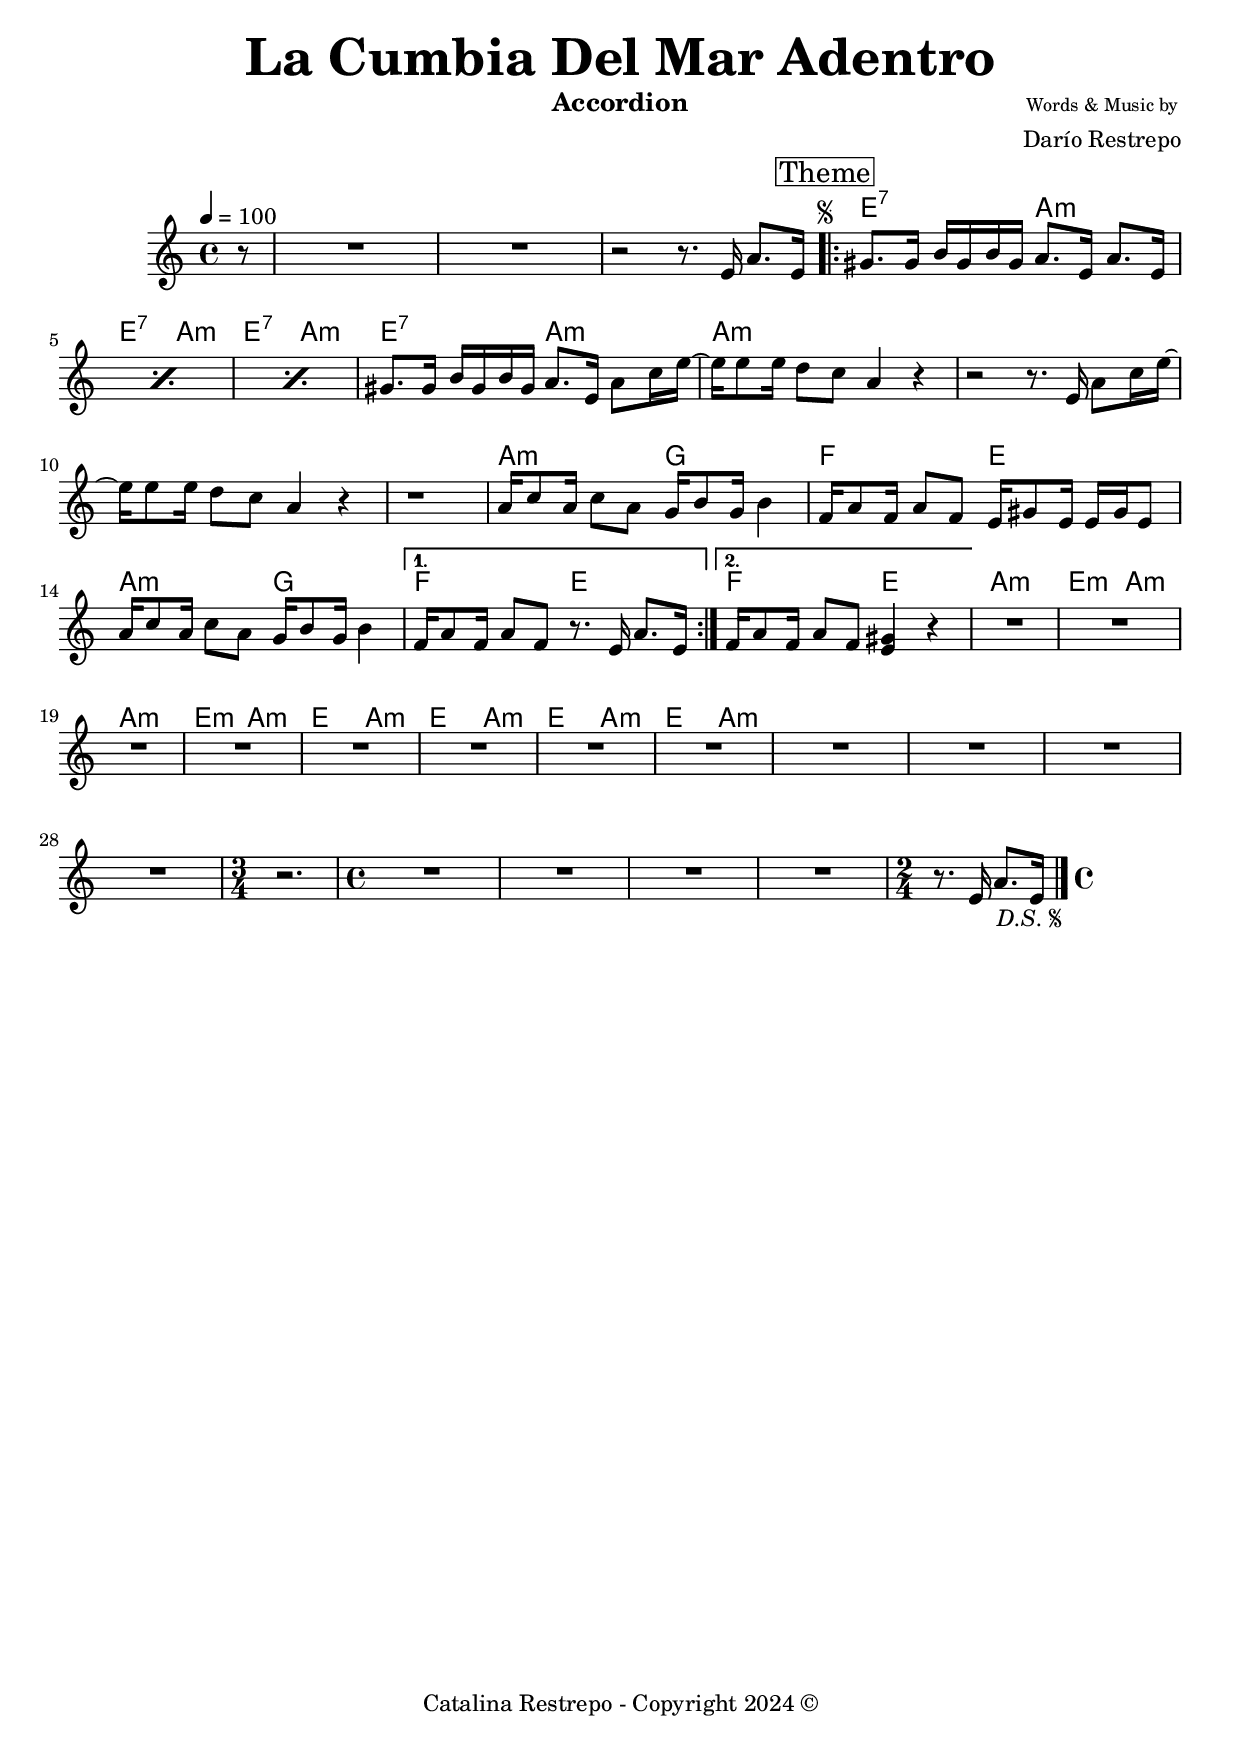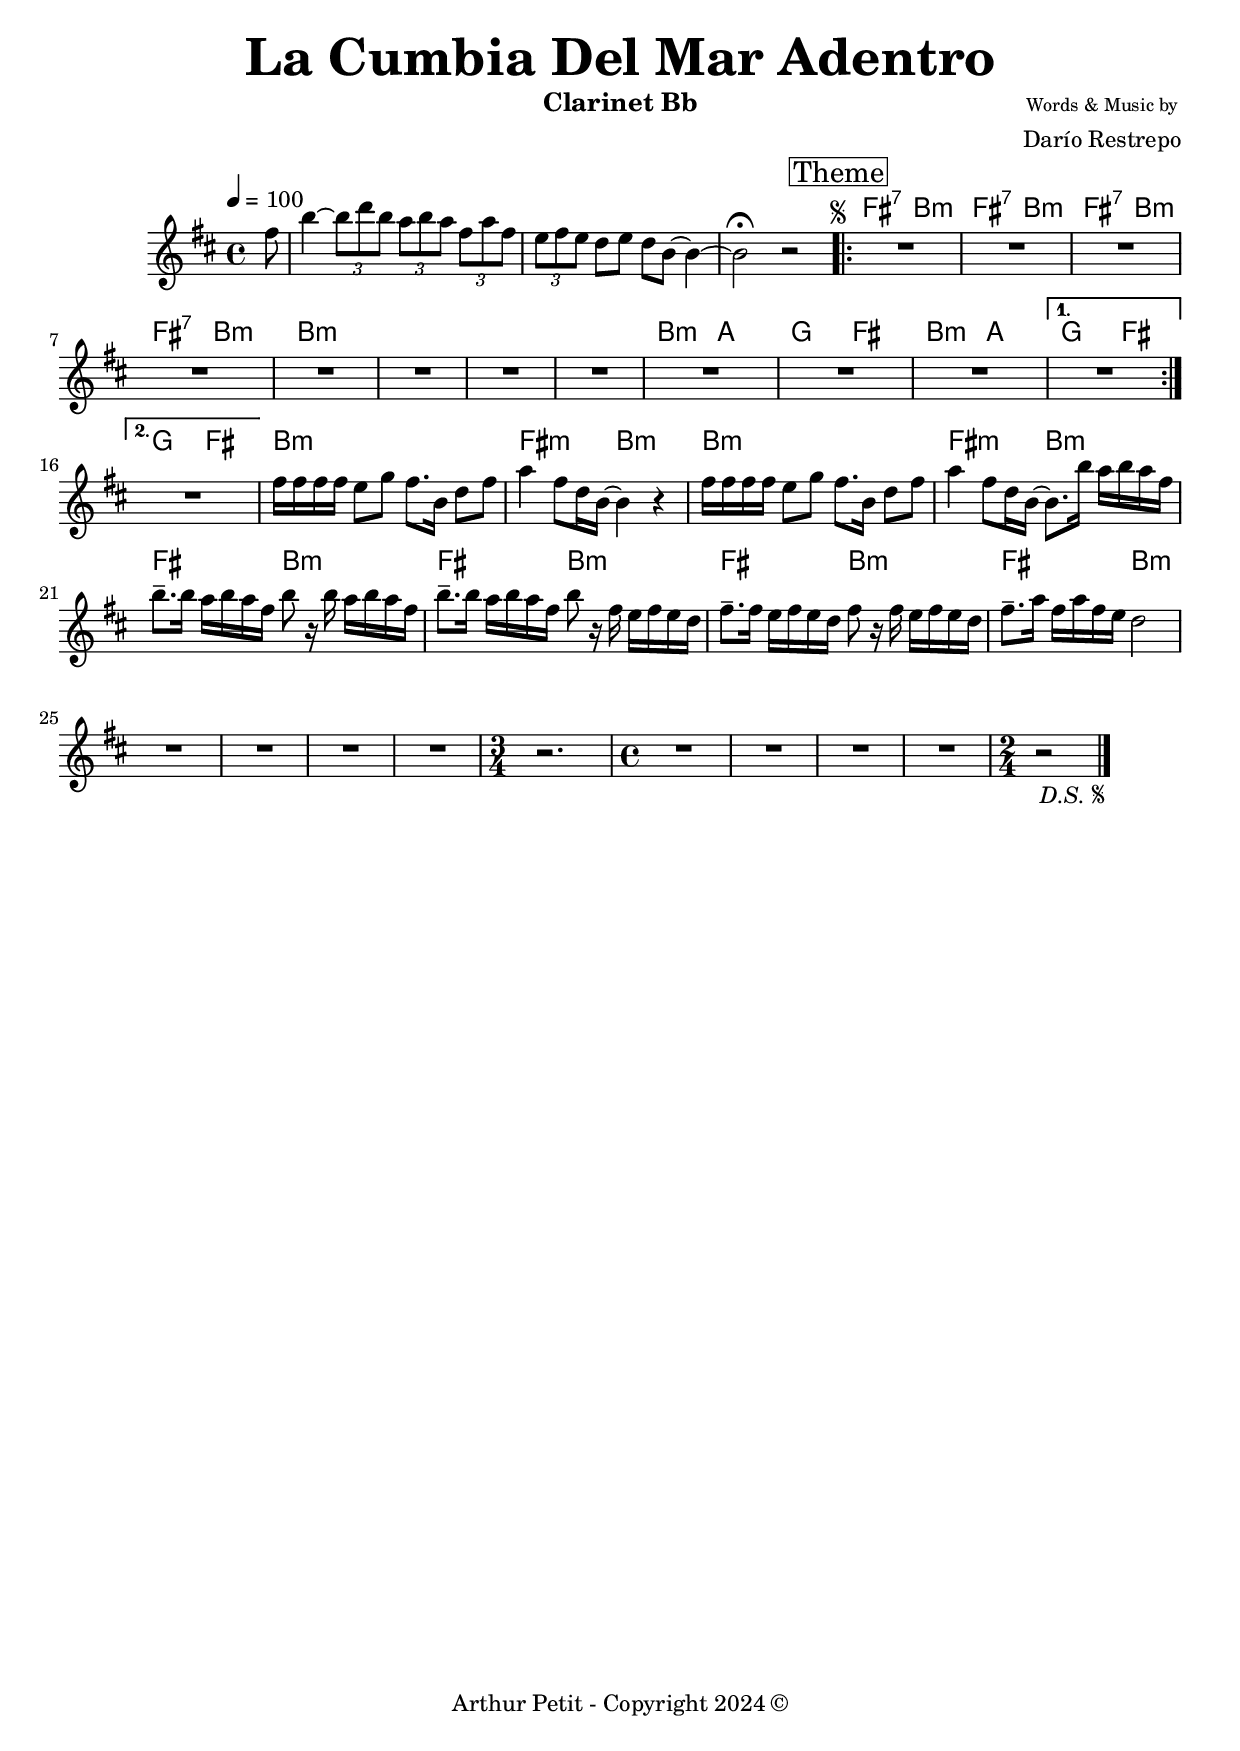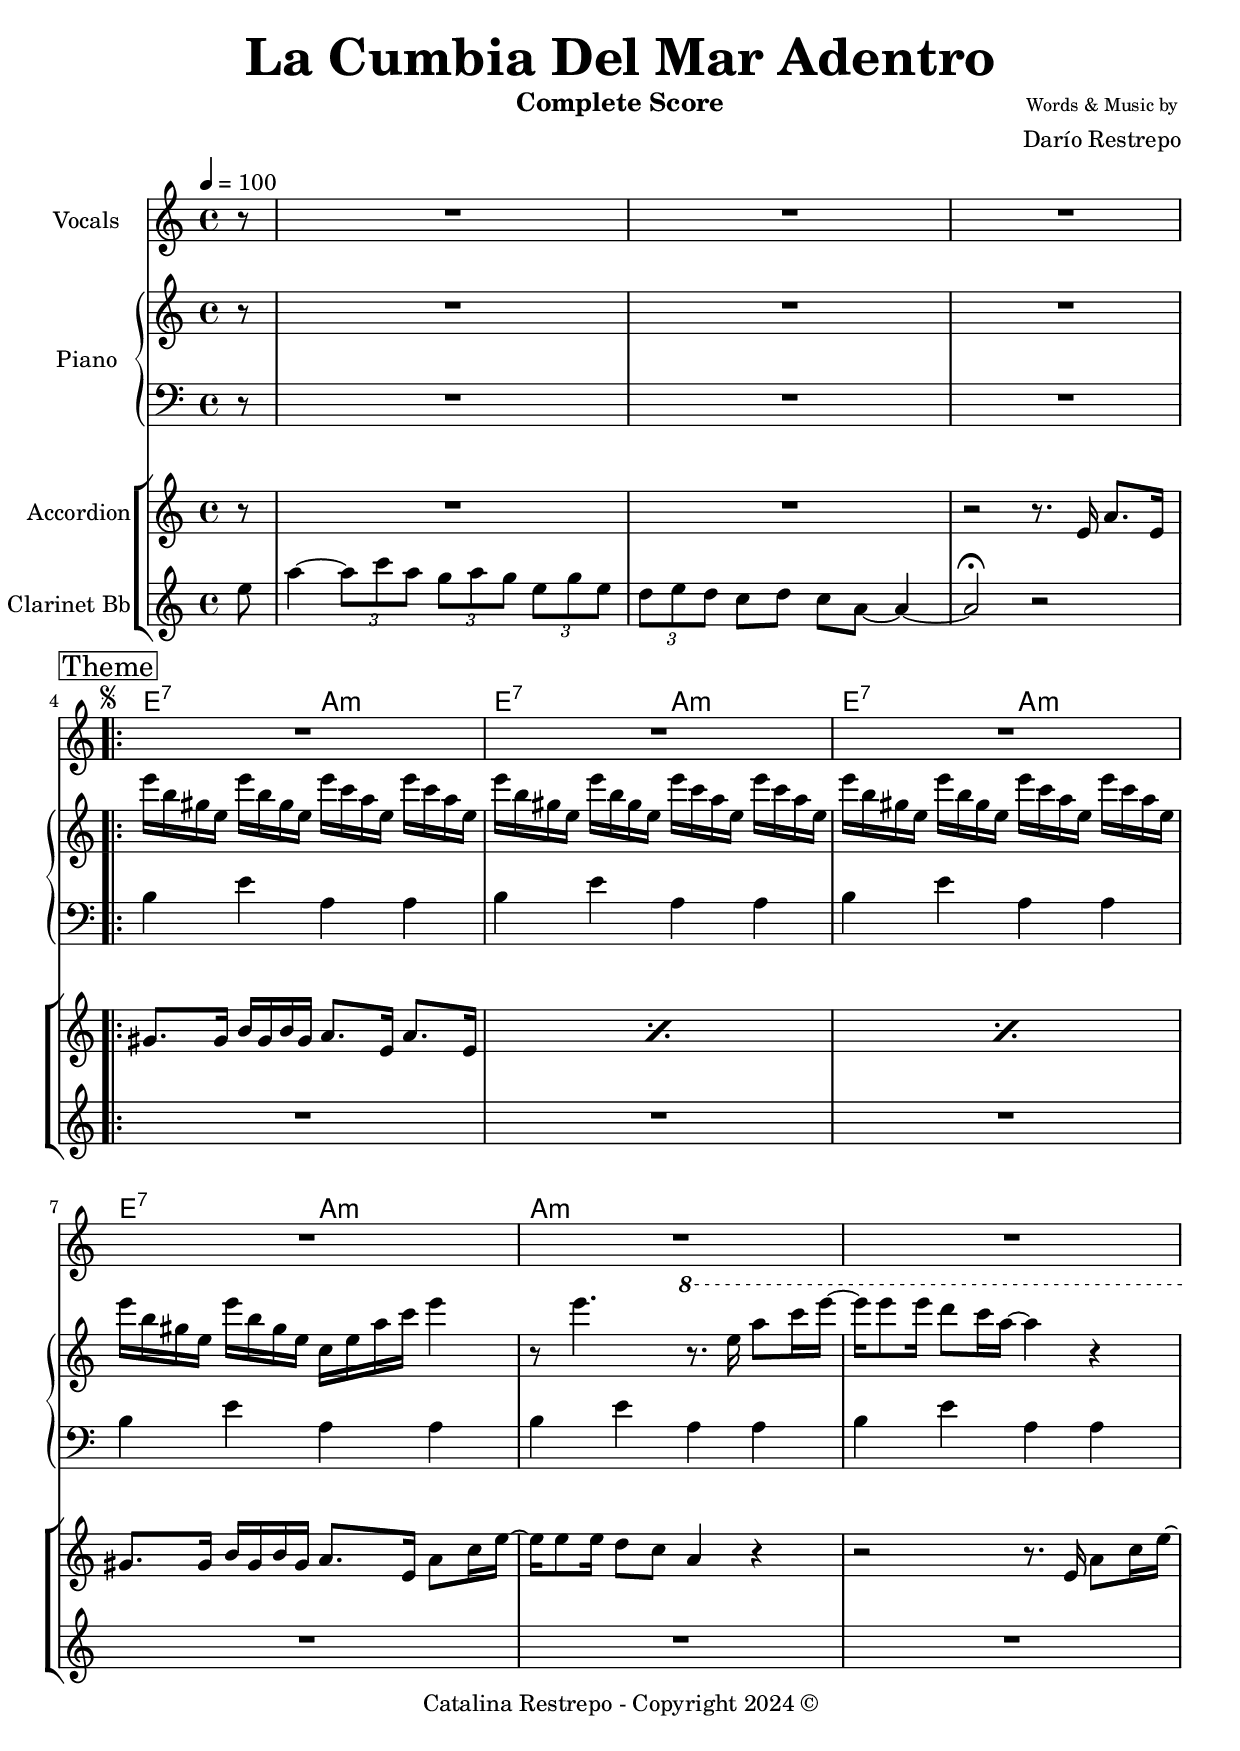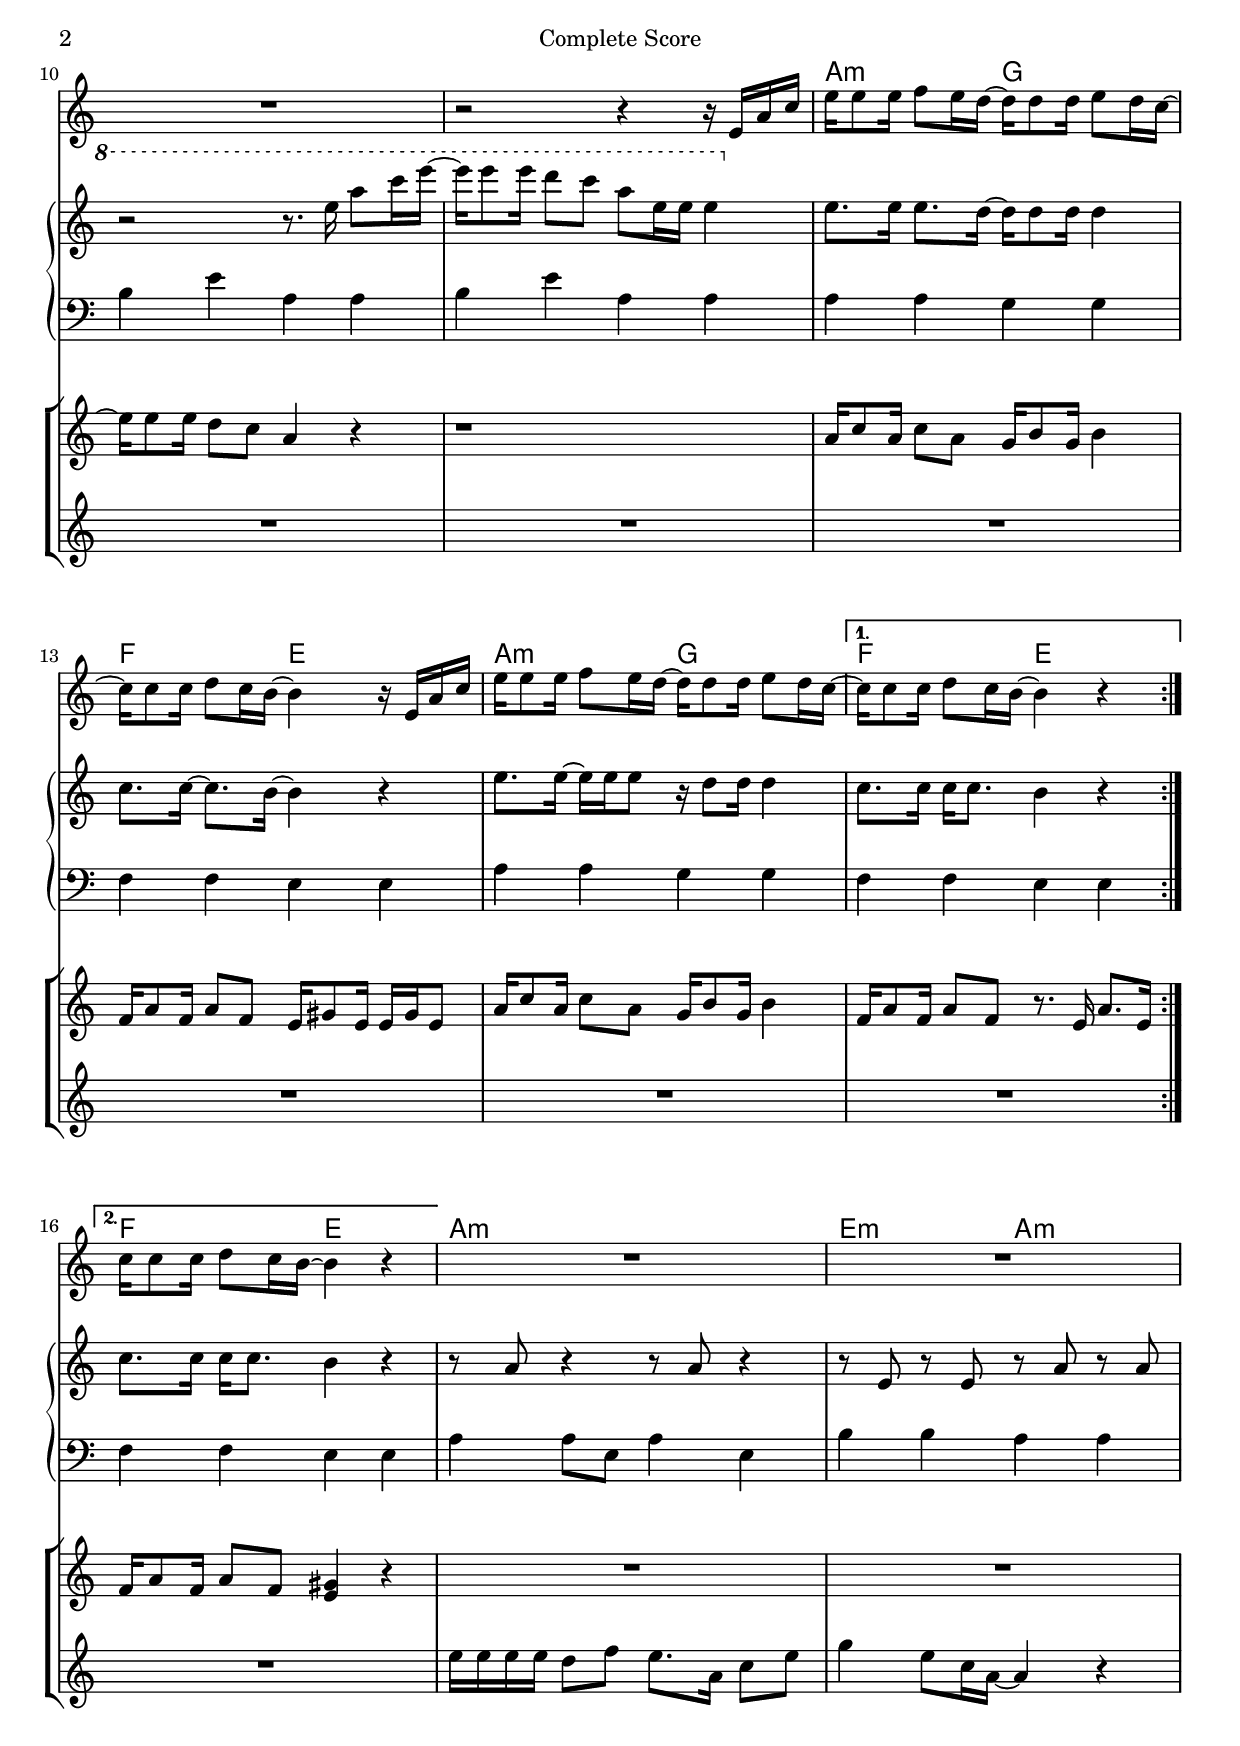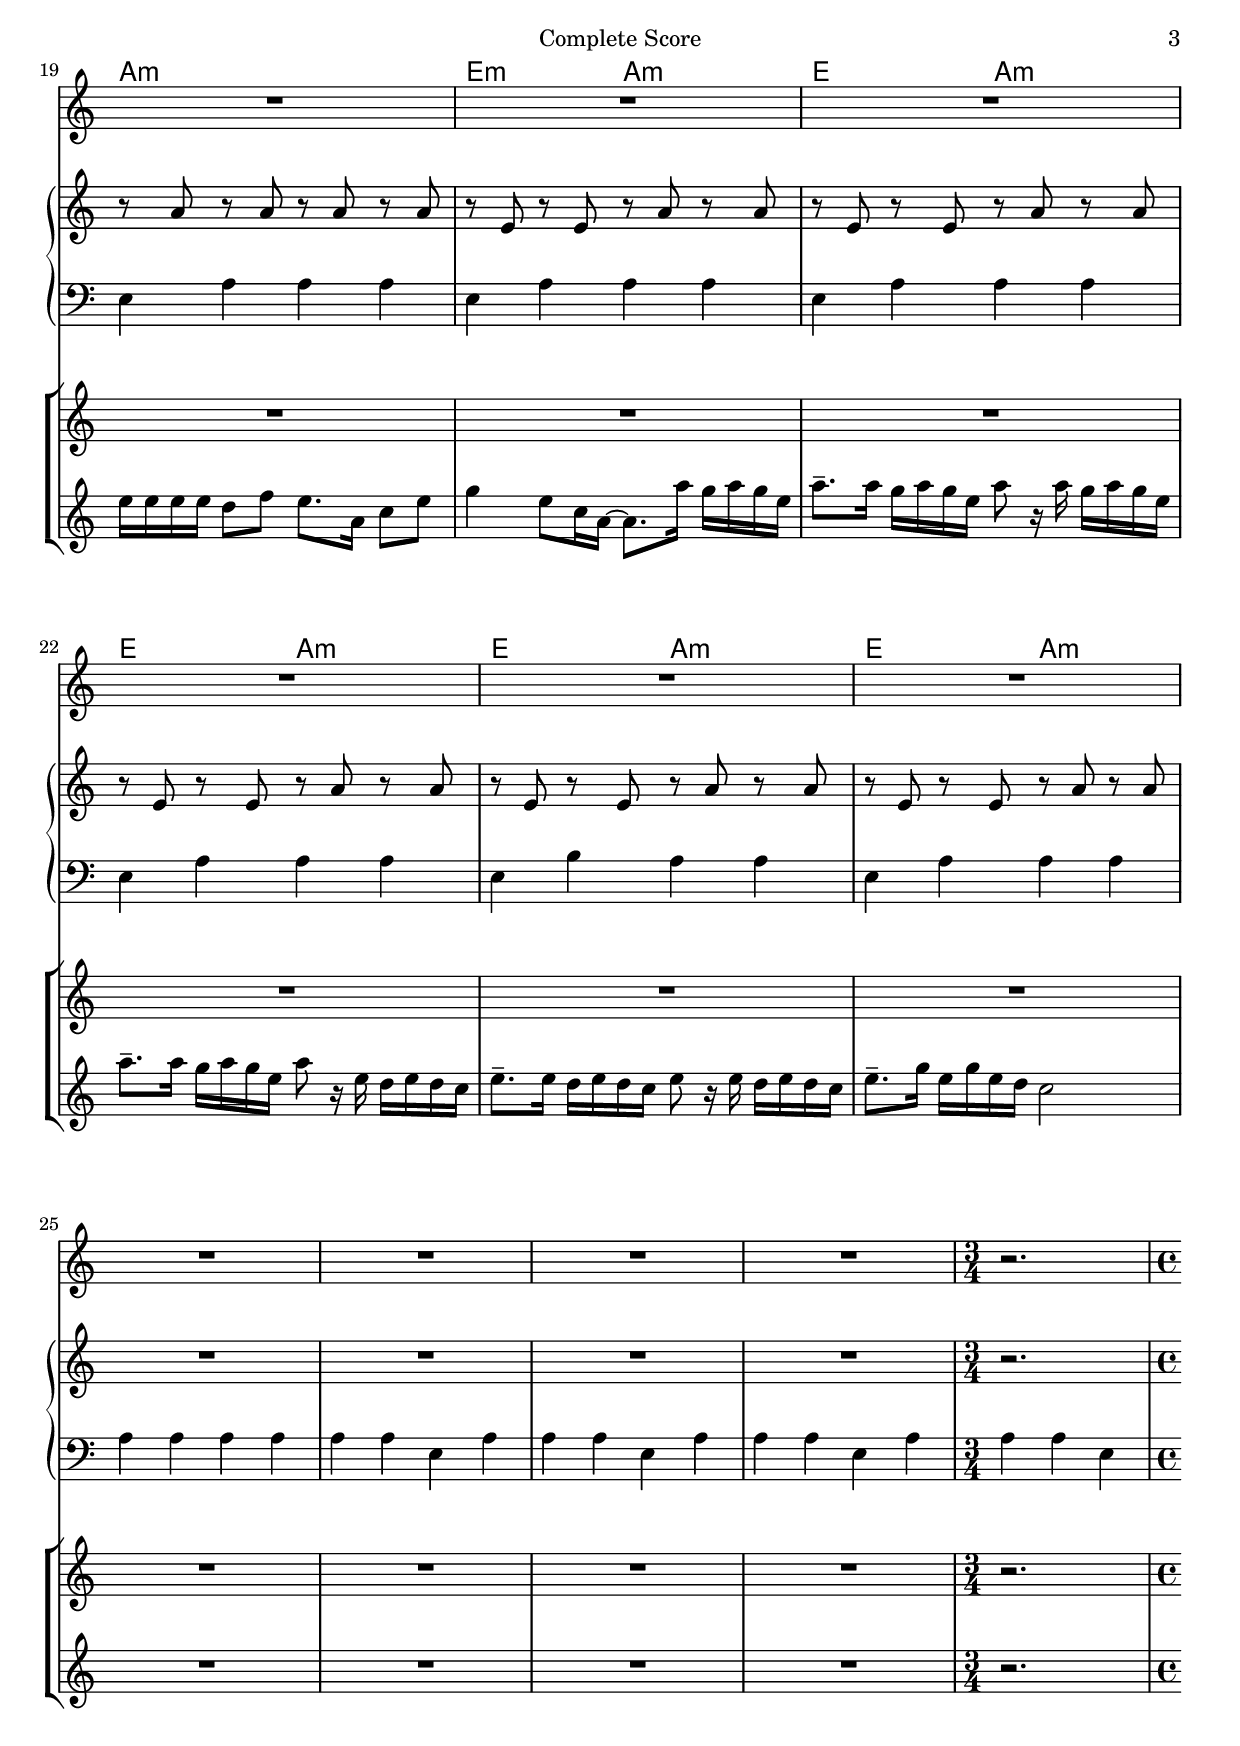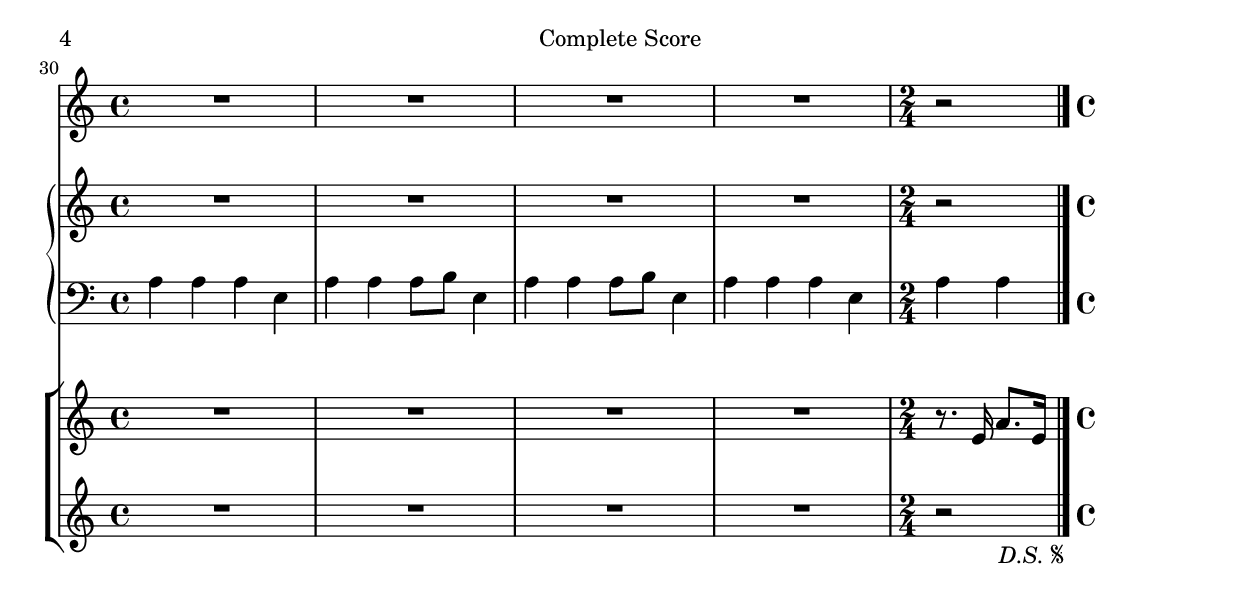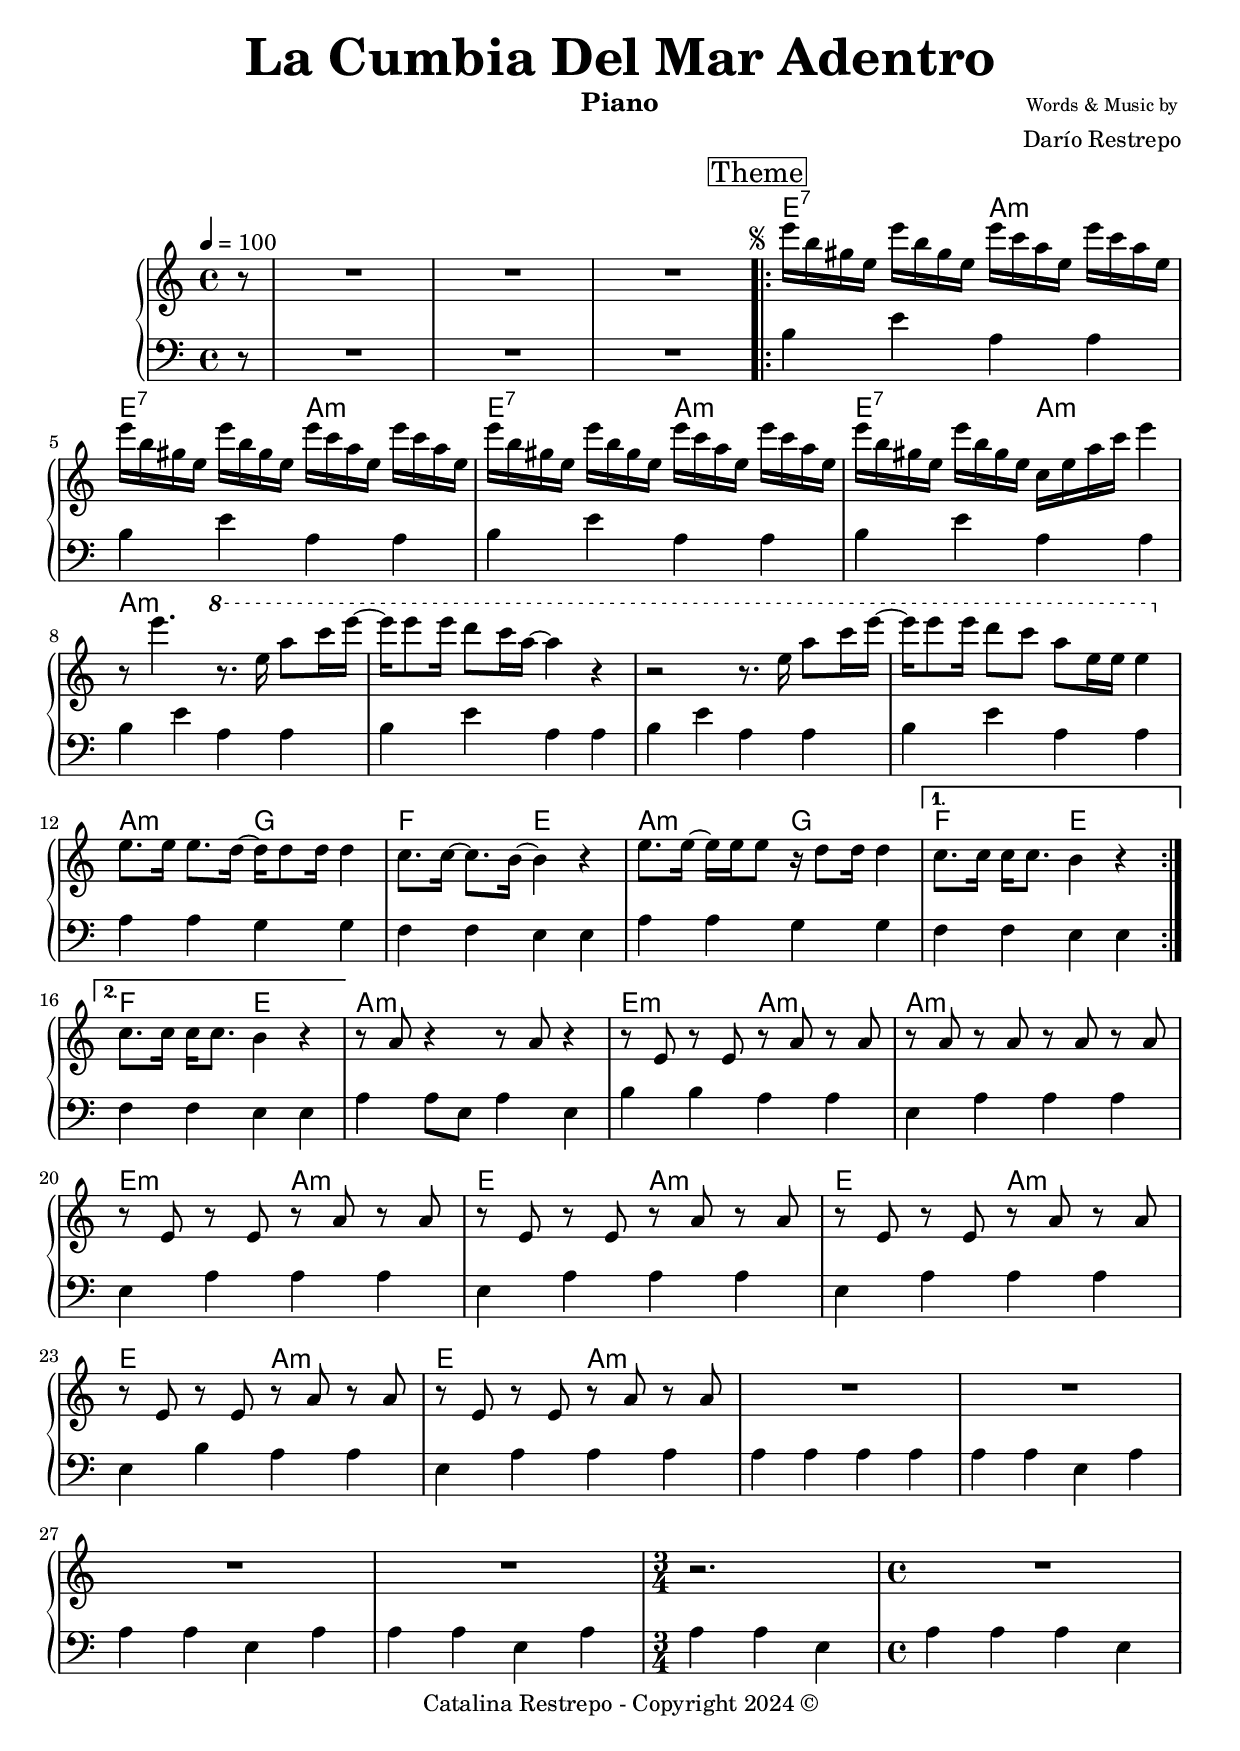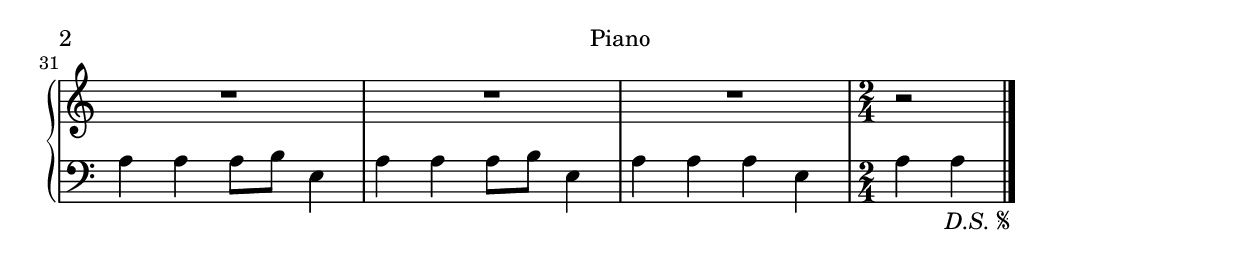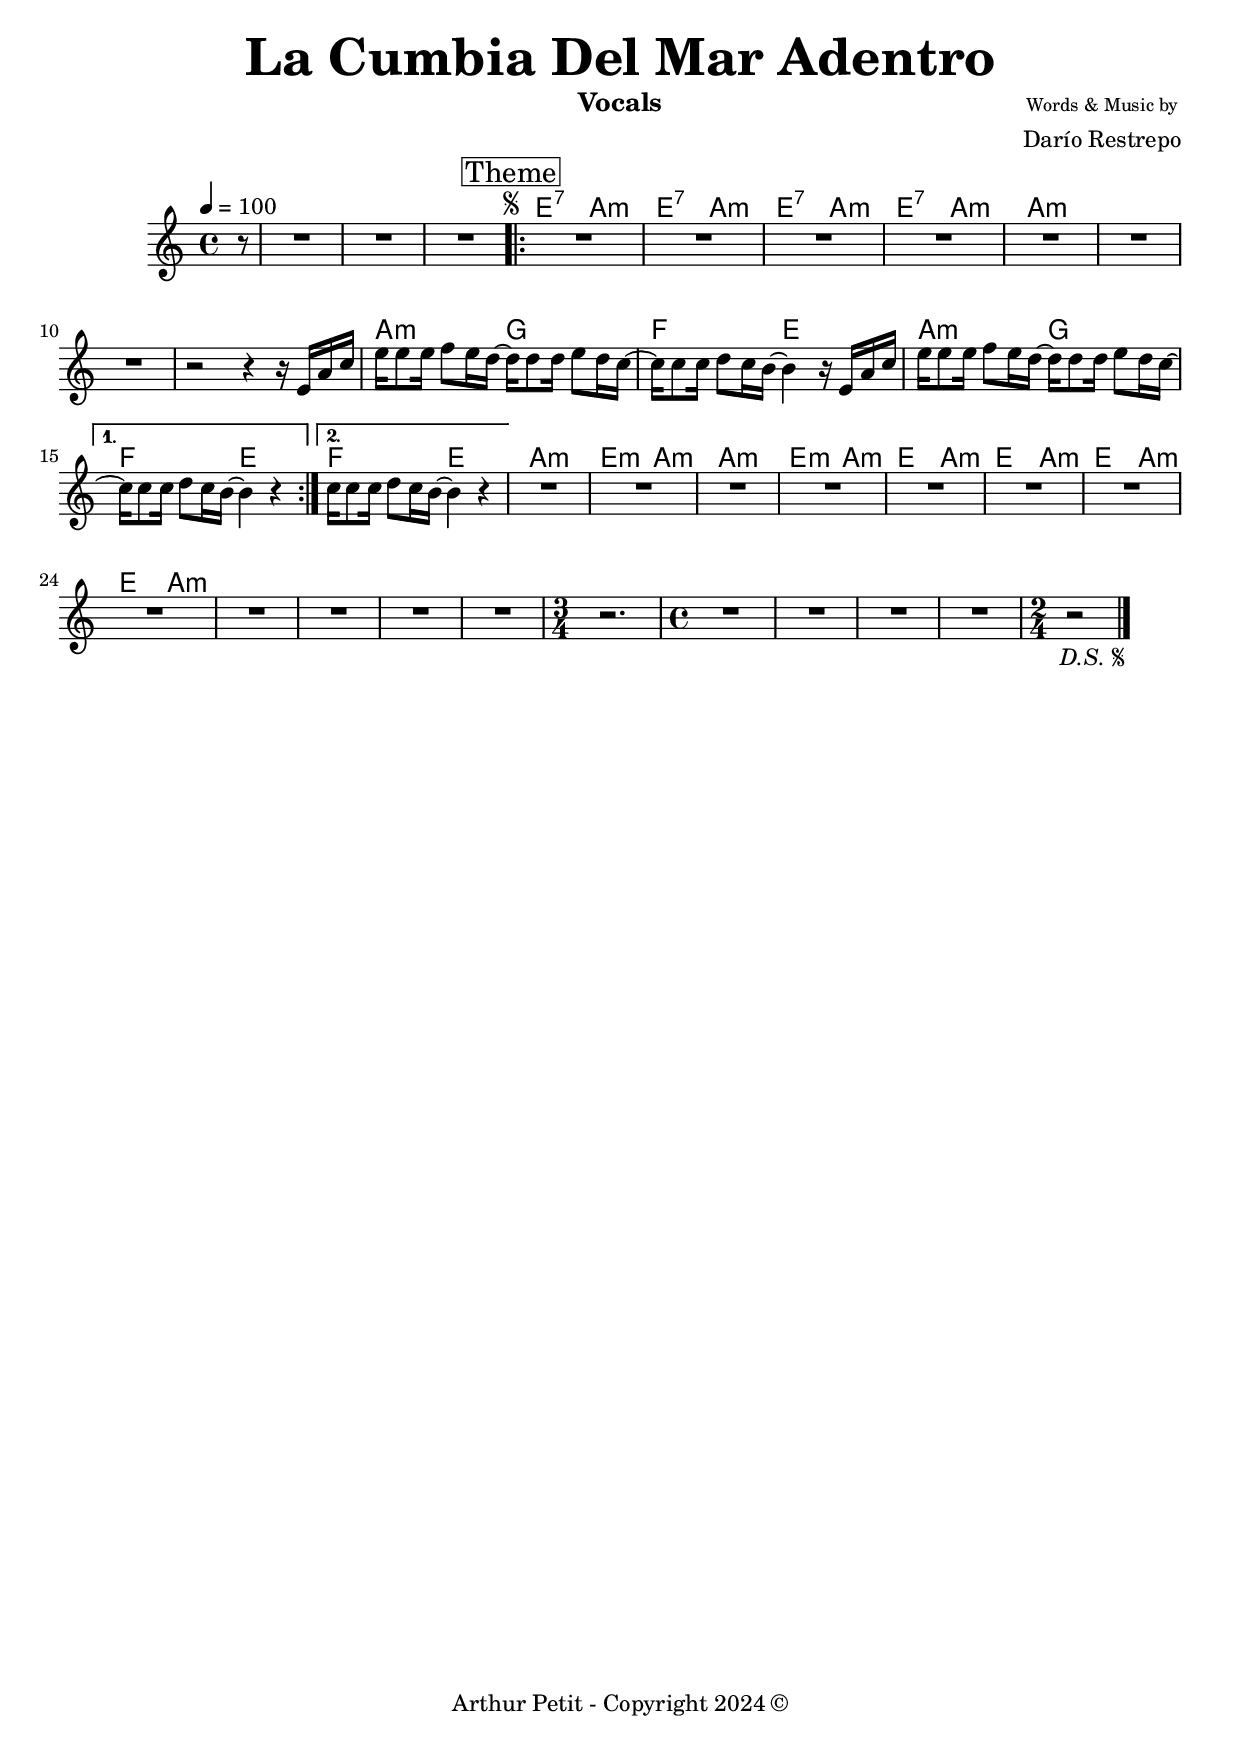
\version "2.23.6"

% \paper {
%   #(define dump-extents #t)
%   indent = 10\mm
%   ragged-right = ##t
% }

%{
*************************
*     				                *
*	 Definition des voix 	*
*     				                *
*************************
%}

% ***** Accords *****
chrd = \chordmode { 
  \partial 8 s8 | s1*3
  \repeat "volta" 2 {
  %accordion
  e2:7 a2:m 
  e2:7 a2:m 
  e2:7 a2:m 
  e2:7 a2:m
  a1*4:m
  %chant
  a2:m g2 f: e:
  a2:m g2 
  }
  \alternative{
    {
    f2: e2:
  } {
    f2: e2:
  }
  }
  %clarinet
  a1:m e2:m a2:m
  a1:m e2:m a2:m |
  
  e2: a2:m e2: a2:m
  e2: a2:m e2: a2:m
  
  s1*9 s1

}

global = {
  \time 4/4
  \key a \minor
  \tempo 4=100
  %\compressFullBarRests % compress rest bars
}

% ***** Vocals ***** 
\version "2.20.0"
% ***** Vocals *****

vocals_intro = \relative c' {
  \partial 8 r8 | R1*3
}

vocals_theme = \relative c' {
  \mark \markup \center-column { \box "Theme" }
  \repeat "segno" 2 {
  \repeat "volta" 2 {
  % accordeon
  R1*7
  % chant
  r2 r4 r16 e a c |  e16 e8 e16 f8 e16 d~ d d8 d16 e8 d16 c~ c c8 c16 d8 c16 b~ b4 r16 e, a c |
  e16 e8 e16 f8 e16 d~ d d8 d16 e8 d16 c~ | 
  }
  \alternative{
    {
    c16 c8 c16 d8 c16 b~ b4 r4 |
  } {
    c16 c8 c16 d8 c16 b~ b4 r4 |
  }
  }
  %clarinet
  R1*8
  % Percussions
  R1*4
  \time 3/4 r2.
  \time 4/4 
  R1*4
  \time 2/4
  r2 
  }
  
}

% vocals_outro = \relative c'' {
%   \mark \markup \center-column { \box "Outro" }
%   
% }

vocals = \relative c'' {
  \global
  % Intro 
  \vocals_intro 
  % Verse 1 et 2  
  \vocals_theme \bar"|."
  % Outro
  %\vocals_outro \bar"|."
  
}

\book{
  \bookOutputSuffix "Vocals"
  \header {
      title = \markup { \fontsize #3 \bold "La Cumbia Del Mar Adentro"}
      composer = \markup {
        \column{
          \line{\center-align \fontsize #-2 {"Words & Music by"} }
          \line{\center-align \fontsize #0 "Darío Restrepo"}
        }
      }
      subtitle = ""
      instrument = "Vocals"
      % opus = "Op. 9"
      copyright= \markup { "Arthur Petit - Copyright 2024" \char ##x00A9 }
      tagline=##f
    }
  \score {
    <<
      \chords {
        \chrd
      }
      \new StaffGroup <<
        \new Staff \relative c' {
          \set Staff.instrument="Vocals"
          \vocals
        }
      >>
      
      
    >>    
    \midi{ \tempo 4 = 70  } 
    \layout {} 
  }
}

% ***** Violoncelles ***** 

% ***** Piano ***** 
\version "2.20.0"
% ***** Piano *****

pianoUpchannelA_intro = \relative c' {
  \partial 8 r8 | R1*3
}

pianoUpchannelA_theme = \relative c' {
  \mark \markup \center-column { \box "Theme" }
  \repeat "segno" 2 {
  \repeat "volta" 2 {
  % accordeon
  e''16 b gis e16 e'16 b gis e16 e'16 c a e16 e'16 c a e16 
  e'16 b gis e16 e'16 b gis e16 e'16 c a e16 e'16 c a e16 
  e'16 b gis e16 e'16 b gis e16 e'16 c a e16 e'16 c a e16 
  e'16 b gis e16 e'16 b gis e16 c16 e16 a c e4 r8 e4. |
  \ottava 1
  r8. e16 a8 c16 e~ e e8 e16 d8 c16 a~ | a4 r4 r2 |
  r8. e16 a8 c16 e~ e e8 e16 d8 c |  a8 e16 e e4 |
  \ottava 0
  
  % chant
  e,8. e16 e8. d16~ d16 d8 d16 d4 | c8. c16~ c8. b16~ b4 r4
  e8. e16~ e16 e e8 r16 d8 d16 d4 | 
  }
  \alternative{
    {
    c8. c16 c c8. b4 r4
  } {
    c8. c16 c c8. b4 r4
  }
  }
  %clarinet
  r8 a8 r4 r8 a8 r4 | r8 e8 r8 e8 r8 a8 r8 a8 |
  r8 a8 r8 a r8 a8 r8 a | r8 e8 r8 e8 r8 a8 r8 a8 |
  
  r8 e8 r8 e8 r8 a8 r8 a8 | r8 e8 r8 e8 r8 a8 r8 a8 |
  r8 e8 r8 e8 r8 a8 r8 a8 | r8 e8 r8 e8 r8 a8 r8 a8 |
  
  % Percussions
  R1*4
  \time 3/4 r2.
  \time 4/4 
  R1*4
  \time 2/4
  r2 
  }
}

pianoUpchannelB_theme = \relative c' {
  \mark \markup \center-column { \box "Theme" }
  \repeat "volta" 2 {
  % accordeon
  s1 |
  s1 |
  s1 |
  s1 |
  s2 s8 c'4. |
  r8. e16 a8 c16 e~ e e8 e16 d8 c16 a~ | a4 r4 r2 |
  r8. e16 a8 c16 e~ e e8 e16 d8 c16 a~ | a4 r4 r2 |
  % chant
  s1*4
  }
  \alternative{
    {
    s1
  } {
    s1
  }
  }
  %clarinet
}

% pianoUpchannelA_outro = \relative c'' {
%   \mark \markup \center-column { \box "Outro" }
%   
% }

pianoUpchannelA = \relative c'' {
  \global
  % Intro 
  \pianoUpchannelA_intro 
  % Verse 1 et 2  
  \pianoUpchannelA_theme \bar"|."
  % Outro
  %\pianoUpchannelA_outro \bar"|."
  
}

pianoUpchannelB = \relative c'' {
  %\global
  % Intro 
  %\pianoUpchannelA_intro 
  % Verse 1 et 2  
  %\pianoUpchannelB_theme \bar"||"
  % Outro
  
}

% Down - left hand
pianoDownchannelA_intro = \relative c' {
  \partial 8 r8 | R1*3
}

pianoDownchannelA_theme = \relative c' {
  \mark \markup \center-column { \box "Theme" }
  \repeat "segno" 2 {
  \repeat "volta" 2 {
  % accordeon
  b4 e a, a | b4 e a, a | b4 e a, a | b4 e a, a |
  b4 e a, a | b4 e a, a | b4 e a, a | b4 e a, a |
  
  
  % chant
  a4 a g g | f f e e | a4 a g g | 
  }
  \alternative{
    {
    f f e e | 
  } {
    f f e e | 
  }
  }
  %clarinet
  a4 a8 e a4 e4 | b' b a a | e a a a | e a a a |
  
  e a a a | e a a a |
  e b' a a | e a a a |
  
  % Percussions
  a a a a | a a e a |
  a a e a | a a e a |
  \time 3/4 a a e 
  \time 4/4 
  a a a e |
  a a4 a8 b e,4 
  a a4 a8 b e,4 
  a a a e 
  \time 2/4
  a a
  }
}

pianoDownchannelA = \relative c {
  \global
  % Intro 
  \pianoDownchannelA_intro 
  % Verse 1 et 2  
  \pianoDownchannelA_theme \bar"|."
  
}

\book{
  \bookOutputSuffix "Piano"
  \header {
      title = \markup { \fontsize #3 \bold "La Cumbia Del Mar Adentro"}
      composer = \markup {
        \column{
          \line{\center-align \fontsize #-2 {"Words & Music by"} }
          \line{\center-align \fontsize #0 "Darío Restrepo"}
        }
      }
      subtitle = ""
      instrument = "Piano"
      % opus = "Op. 9"
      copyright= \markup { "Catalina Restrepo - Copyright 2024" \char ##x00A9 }
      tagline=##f
    }
  \score {
    <<
      \chords {
        \chrd
      }
      \new PianoStaff <<
       \new Staff = "up" {
         \context Voice = voiceA \pianoUpchannelA
          << 
            {\context Voice = voiceB \pianoUpchannelB}
%            \\
%            {\context Voice = voiceC \pianoUpchannelC}
          >>
       }
       \new Staff = "down" {
         \clef bass
         \context Voice = voiceA \pianoDownchannelA
%          <<
%            {\context Voice = voiceB \pianoDownchannelB}
%            \\
%            {\context Voice = voiceC \pianoDownchannelC}
%          >>
       }
     >>
      
      
    >>    
    \midi{ \tempo 4 = 70  } 
    \layout {} 
  }
}

% \include "fior-di-latte-cello.ly"
% ***** Accordion ***** 
\version "2.23.6"
% ***** Accordion *****

accordion_intro = \relative c' {
  \partial 8 r8 | R1*2 | r2 r8. e16 a8. e16 
}

accordion_theme = \relative c' {
  \mark \markup \center-column { \box "Theme" }
  \repeat "segno" 2 {
  \repeat "volta" 2 {
  % accordeon
  \repeat "percent" 3 { gis'8. gis16 b gis b gis a8. e16 a8. e16 }
  gis8. gis16 b gis b gis
  a8. e16 a8 c16 e~ e e8 e16 d8 c a4 r4 r2 |
  r8. e16 a8 c16 e~ e e8 e16 d8 c a4 r4 | r1 |
  % chant
  a16 c8 a16 c8 a g16 b8 g16 b4 | f16 a8 f16 a8 f e16 gis8 e16 e gis e8 |
  a16 c8 a16 c8 a g16 b8 g16 b4 | 
  }
  \alternative{
    {
    f16 a8 f16 a8 f r8. e16 a8. e16 |
  } {
    f16 a8 f16 a8 f <e gis>4 r4 |
  }
  }
  % clarinet
  R1*8
  
  %percussions
  R1*4
  \time 3/4 r2.
  \time 4/4 
  R1*4
  \time 2/4
  r8. e16 a8. e16 \time 4/4
  }
  
}

% accordion_outro = \relative c'' {
%   \mark \markup \center-column { \box "Outro" }
%   
% }

accordion = \relative c'' {
  \global
  % Intro 
  \accordion_intro 
  % Verse 1 et 2  
  \accordion_theme \bar"|."
  % Outro
  %\accordion_outro \bar"|."
  
}

\book{
  \bookOutputSuffix "Accordion"
  \header {
      title = \markup { \fontsize #3 \bold "La Cumbia Del Mar Adentro"}
      composer = \markup {
        \column{
          \line{\center-align \fontsize #-2 {"Words & Music by"} }
          \line{\center-align \fontsize #0 "Darío Restrepo"}
        }
      }
      subtitle = ""
      instrument = "Accordion"
      % opus = "Op. 9"
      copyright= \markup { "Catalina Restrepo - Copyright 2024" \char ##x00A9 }
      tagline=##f
    }
  \score {
    <<
      \chords {
        %\transposition ees
        \chrd % \transpose ees c' {  }
      }
      \new StaffGroup <<
        \new Staff \relative c' {
          \set Staff.instrument="accordion"
          \accordion
        }
      >>
      
      
    >>    
    \midi{ \tempo 4 = 70  } 
    \layout {} 
  }
}

% ***** Clarinet *****
\version "2.23.6"
% ***** Clarinet *****

clarinet_intro = \relative c' {
  \partial 8 e'8 | a4~ \tuplet 3/2 {a8 c8 a} \tuplet 3/2 {g8 a g} \tuplet 3/2 {e g e} \tuplet 3/2 {d e d} c8 d c a~ a4~| a2\fermata r2
}

clarinet_theme = \relative c' {
  \mark \markup \center-column { \box "Theme" }
  \repeat "segno" 2 {
  \repeat "volta" 2 {
  % accordeon
  R1*8
  % chant
  R1*3
  }
  \alternative{
    {
    R1 |
  } {
    R1 |
  }
  }
  % clarinet
  e'16 e e e d8 f e8. a,16 c8 e | g4 e8 c16 a~ a4 r4 |
  e'16 e e e d8 f e8. a,16 c8 e | g4 e8 c16 a~ a8. a'16 g a g e |
  % clarinet motif 2
  a8.-- a16 g a g e a8 r16 a16 g a g e | a8.-- a16 g a g e a8 r16 e16 d e d c
  e8.-- e16 d e d c e8 r16 e16 d e d c | e8.-- g16 e g e d c2 |
  
  %percussions
  R1*4
  \time 3/4 r2.
  \time 4/4 
  R1*4
  \time 2/4
  r2 
  }
  
  
}

% clarinet_outro = \relative c'' {
%   \mark \markup \center-column { \box "Outro" }
%   
% }

clarinet = \relative c'' {
  \global
  % Intro 
  \clarinet_intro 
  % Verse 1 et 2  
  \clarinet_theme \bar"|."
  % Outro
  %\clarinet_outro \bar"|."
  
}

\book{
  \bookOutputSuffix "Clarinet-Bb"
  \header {
      title = \markup { \fontsize #3 \bold "La Cumbia Del Mar Adentro"}
      composer = \markup {
        \column{
          \line{\center-align \fontsize #-2 {"Words & Music by"} }
          \line{\center-align \fontsize #0 "Darío Restrepo"}
        }
      }
      subtitle = ""
      instrument = "Clarinet Bb"
      % opus = "Op. 9"
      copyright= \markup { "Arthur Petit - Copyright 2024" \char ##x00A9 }
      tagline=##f
    }
  \score {
    <<
      \chords {
        \transposition bes
        \transpose bes c' { \chrd }
      }
      \new StaffGroup <<
        \new Staff \relative c' {
          \set Staff.instrument="clarinet"
          \transposition bes
          \transpose bes c' { \clarinet }
        }
      >>
      
      
    >>    
    \midi{ \tempo 4 = 70  } 
    \layout {} 
  }
}


%{
**************************
*                        *
* Mise en place des voix *
*                        *
**************************
%}

\book{
  \bookOutputSuffix "Conducteur"
  \header {
      title = \markup { \fontsize #3 \bold "La Cumbia Del Mar Adentro"}
      composer = \markup {
        \column{
          \line{\center-align \fontsize #-2 {"Words & Music by"} }
          \line{\center-align \fontsize #0 "Darío Restrepo"}
        }
      }
      subtitle = ""
      instrument = "Complete Score"
      % opus = "Op. 9"
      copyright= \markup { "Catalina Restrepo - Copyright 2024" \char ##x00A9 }
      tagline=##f
    }
  \score {
    <<
           \chords {
                %\transposition bes
                \chrd
            }
     \new Staff \relative c' {
	  \set Staff.instrumentName = #"Vocals"
	  \set Staff.midiInstrument = #"voice oohs"
	  %\compressFullBarRests
	  \vocals
     }
     \new StaffGroup = "StaffGroup_strings" <<
      % \new Staff \relative c' {
% 	  \set Staff.instrumentName = #"Violin 1"
% 	  \set Staff.midiInstrument = #"violin"
% 	  \compressFullBarRests
% 	  \vln
%      }
%      % Cello
%      \new Staff \relative c' {
% 	  \set Staff.instrumentName = #"Cello"
% 	  \set Staff.midiInstrument = #"cello"
% 	  \compressFullBarRests
% 	  \cello
%      }	
     >>
     
     \new PianoStaff <<
       \set PianoStaff.instrumentName = #"Piano"
       \set PianoStaff.midiInstrument = #"acoustic grand"
       \new Staff = "up" {
         \context Voice = voiceA \pianoUpchannelA
         << 
            {\context Voice = voiceB \pianoUpchannelB}
%            \\
%            {\context Voice = voiceC \pianoUpchannelC}
          >>
       }
       \new Staff = "down" {
         \clef bass
         \context Voice = voiceA \pianoDownchannelA
%          <<
%            {\context Voice = voiceB \pianoDownchannelB}
%            \\
%            {\context Voice = voiceC \pianoDownchannelC}
%          >>
       }
     >>

     \new StaffGroup = "StaffGroup_brass" <<
     
      \new Staff \relative c' {
	  \set Staff.instrumentName = #"Accordion"
	  \set Staff.midiInstrument = #"accordion"
	  %\compressFullBarRests
	  \accordion
     }
     
     \new Staff \relative c' {
	  \set Staff.instrumentName = #"Clarinet Bb"
	  \set Staff.midiInstrument = #"clarinet"
	  %\compressFullBarRests
	  %\transposition ees
	  \clarinet %\transpose ees bes,  { \clarinet }
     }
     >>
   >>
   
    \layout {}
    \midi{ \tempo 4 = 100  }
  }
}
